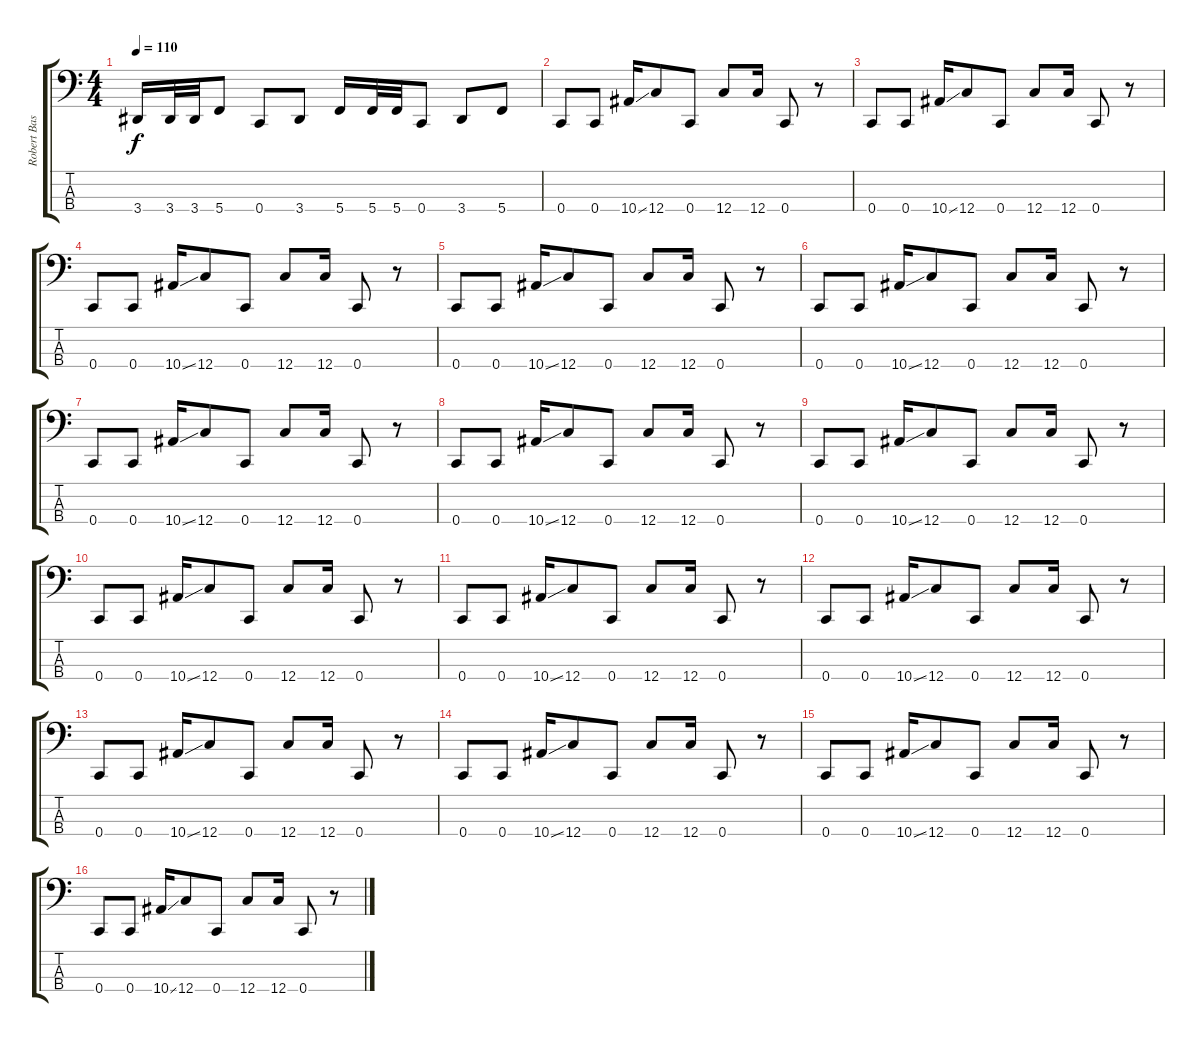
\track ("Robert Bass" "Robert Bas") {instrument electricbassfinger}
\staff {score tabs}
\tuning (F2 C2 G1 C1) {hide}
\ts (4 4)
\tempo 110
\clef f4
\ks c
3.4.16{dy f} 3.4.32 3.4.32 5.4.8 0.4.8 3.4.8 5.4.16 5.4.32 5.4.32 0.4.8 3.4.8 5.4.8 |
0.4.8 0.4.8 10.4{ss}.16 12.4.8 0.4.8 12.4.8 12.4.16 0.4.8 r.8 |
0.4.8 0.4.8 10.4{ss}.16 12.4.8 0.4.8 12.4.8 12.4.16 0.4.8 r.8 |
0.4.8 0.4.8 10.4{ss}.16 12.4.8 0.4.8 12.4.8 12.4.16 0.4.8 r.8 |
0.4.8 0.4.8 10.4{ss}.16 12.4.8 0.4.8 12.4.8 12.4.16 0.4.8 r.8 |
0.4.8 0.4.8 10.4{ss}.16 12.4.8 0.4.8 12.4.8 12.4.16 0.4.8 r.8 |
0.4.8 0.4.8 10.4{ss}.16 12.4.8 0.4.8 12.4.8 12.4.16 0.4.8 r.8 |
0.4.8 0.4.8 10.4{ss}.16 12.4.8 0.4.8 12.4.8 12.4.16 0.4.8 r.8 |
0.4.8 0.4.8 10.4{ss}.16 12.4.8 0.4.8 12.4.8 12.4.16 0.4.8 r.8 |
0.4.8 0.4.8 10.4{ss}.16 12.4.8 0.4.8 12.4.8 12.4.16 0.4.8 r.8 |
0.4.8 0.4.8 10.4{ss}.16 12.4.8 0.4.8 12.4.8 12.4.16 0.4.8 r.8 |
0.4.8 0.4.8 10.4{ss}.16 12.4.8 0.4.8 12.4.8 12.4.16 0.4.8 r.8 |
0.4.8 0.4.8 10.4{ss}.16 12.4.8 0.4.8 12.4.8 12.4.16 0.4.8 r.8 |
0.4.8 0.4.8 10.4{ss}.16 12.4.8 0.4.8 12.4.8 12.4.16 0.4.8 r.8 |
0.4.8 0.4.8 10.4{ss}.16 12.4.8 0.4.8 12.4.8 12.4.16 0.4.8 r.8 |
0.4.8 0.4.8 10.4{ss}.16 12.4.8 0.4.8 12.4.8 12.4.16 0.4.8 r.8
